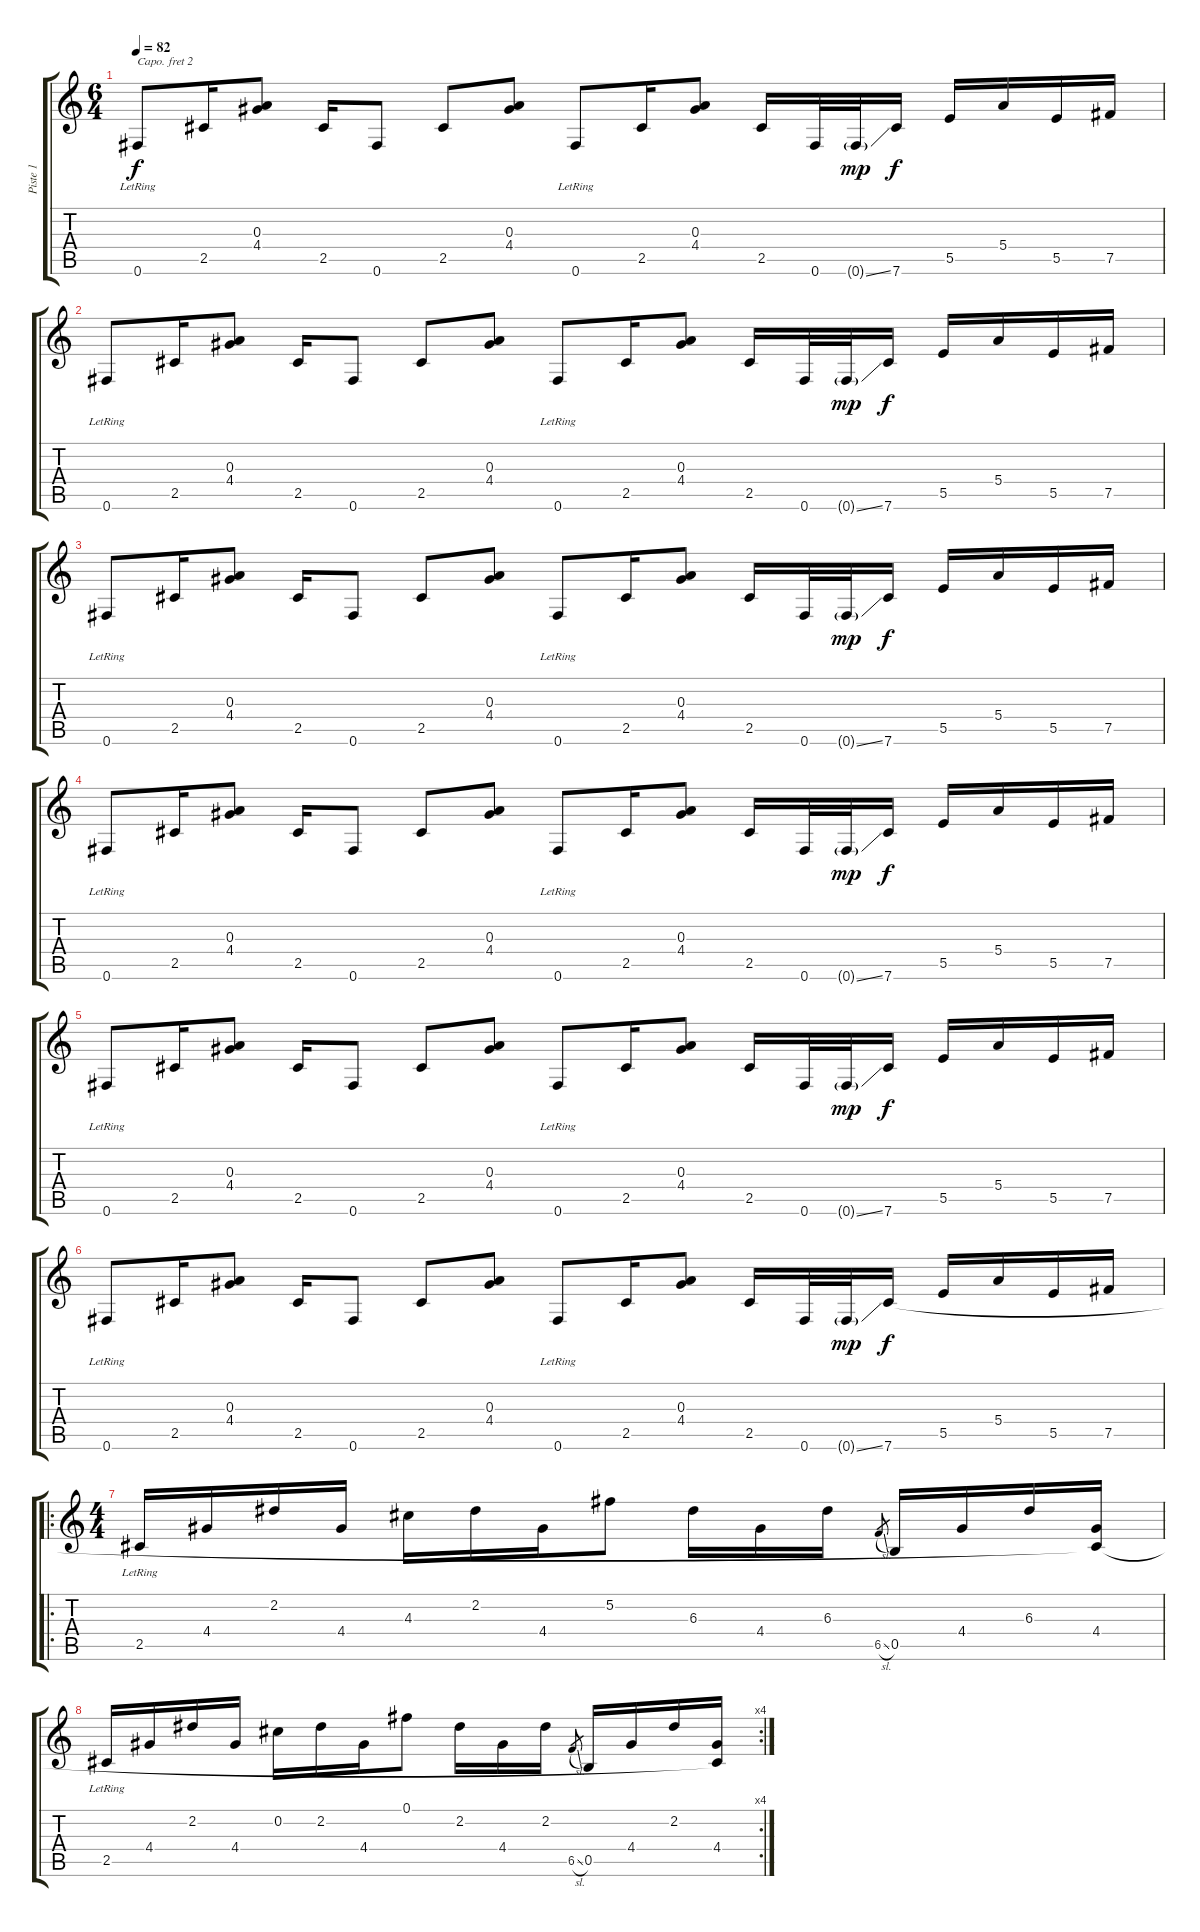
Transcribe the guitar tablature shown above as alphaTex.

\track ("Piste 1" "Piste 1") {instrument acousticguitarsteel}
\staff {score tabs}
\capo 2
\tuning (E4 B3 G3 D3 A2 E2) {hide}
\ts (6 4)
\tempo 82
\clef g2
\ks c
0.6{lr}.8{dy f} 2.5.16 (0.3 4.4).8 2.5.16 0.6.8 2.5.8 (0.3 4.4).8 0.6{lr}.8 2.5.16 (0.3 4.4).8 2.5.16 0.6.32 0.6{ss g}.32{dy mp} 7.6.16{dy f} 5.5.16 5.4.16 5.5.16 7.5.16 |
0.6{lr}.8 2.5.16 (0.3 4.4).8 2.5.16 0.6.8 2.5.8 (0.3 4.4).8 0.6{lr}.8 2.5.16 (0.3 4.4).8 2.5.16 0.6.32 0.6{ss g}.32{dy mp} 7.6.16{dy f} 5.5.16 5.4.16 5.5.16 7.5.16 |
0.6{lr}.8 2.5.16 (0.3 4.4).8 2.5.16 0.6.8 2.5.8 (0.3 4.4).8 0.6{lr}.8 2.5.16 (0.3 4.4).8 2.5.16 0.6.32 0.6{ss g}.32{dy mp} 7.6.16{dy f} 5.5.16 5.4.16 5.5.16 7.5.16 |
0.6{lr}.8 2.5.16 (0.3 4.4).8 2.5.16 0.6.8 2.5.8 (0.3 4.4).8 0.6{lr}.8 2.5.16 (0.3 4.4).8 2.5.16 0.6.32 0.6{ss g}.32{dy mp} 7.6.16{dy f} 5.5.16 5.4.16 5.5.16 7.5.16 |
0.6{lr}.8 2.5.16 (0.3 4.4).8 2.5.16 0.6.8 2.5.8 (0.3 4.4).8 0.6{lr}.8 2.5.16 (0.3 4.4).8 2.5.16 0.6.32 0.6{ss g}.32{dy mp} 7.6.16{dy f} 5.5.16 5.4.16 5.5.16 7.5.16 |
0.6{lr}.8 2.5.16 (0.3 4.4).8 2.5.16 0.6.8 2.5.8 (0.3 4.4).8 0.6{lr}.8 2.5.16 (0.3 4.4).8 2.5.16 0.6.32 0.6{ss g}.32{dy mp} 7.6.16{dy f} 5.5.16 5.4.16 5.5.16 7.5.16 |
\ro
\ts (4 4)
2.5{lr}.16 4.4.16 2.2.16 4.4.16 4.3.16 2.2.16 4.4.16 5.2.8 6.3.16 4.4.16 6.3.16 6.5{sl}.8{gr} 0.5.16 4.4.16 6.3.16 (4.4 7.6{t}).16 |
\rc 4
2.5{lr}.16 4.4.16 2.2.16 4.4.16 0.2.16 2.2.16 4.4.16 0.1.8 2.2.16 4.4.16 2.2.16 6.5{sl}.8{gr} 0.5.16 4.4.16 2.2.16 (4.4 7.6{t}).16
